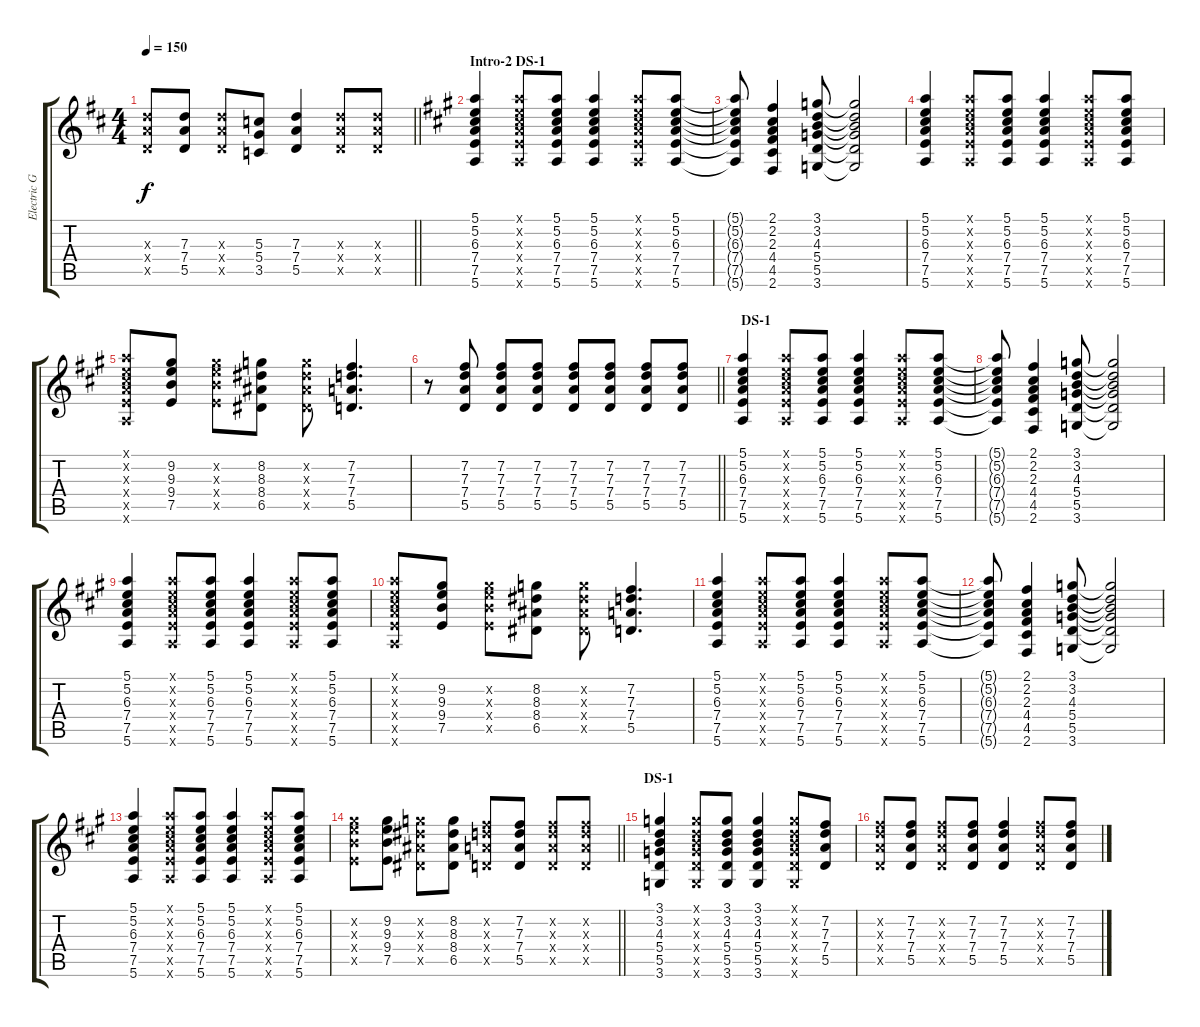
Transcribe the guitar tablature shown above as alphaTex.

\track ("Electric Guitar" "Electric G") {instrument overdrivenguitar}
\staff {score tabs}
\tuning (E4 B3 G3 D3 A2 E2) {hide}
\ts (4 4)
\tempo 150
\clef g2
\barLineRight lightlight
\ks d
(7.3{x} 7.4{x} 5.5{x}).8{dy f} (7.3 7.4 5.5).8 (7.3{x} 7.4{x} 5.5{x}).8 (5.3 5.4 3.5).8 (7.3 7.4 5.5).4 (7.3{x} 7.4{x} 5.5{x}).8 (7.3{x} 7.4{x} 5.5{x}).8 |
\section ("" "Intro-2 DS-1")
\ks a
(5.1 5.2 6.3 7.4 7.5 5.6).4 (5.1{x} 5.2{x} 6.3{x} 7.4{x} 7.5{x} 5.6{x}).8 (5.1 5.2 6.3 7.4 7.5 5.6).8 (5.1 5.2 6.3 7.4 7.5 5.6).4 (5.1{x} 5.2{x} 6.3{x} 7.4{x} 7.5{x} 5.6{x}).8 (5.1 5.2 6.3 7.4 7.5 5.6).8 |
(5.1{t} 5.2{t} 6.3{t} 7.4{t} 7.5{t} 5.6{t}).8 (2.1 2.2 2.3 4.4 4.5 2.6).4 (3.1 3.2 4.3 5.4 5.5 3.6).8 (3.1{t} 3.2{t} 4.3{t} 5.4{t} 5.5{t} 3.6{t}).2 |
(5.1 5.2 6.3 7.4 7.5 5.6).4 (5.1{x} 5.2{x} 6.3{x} 7.4{x} 7.5{x} 5.6{x}).8 (5.1 5.2 6.3 7.4 7.5 5.6).8 (5.1 5.2 6.3 7.4 7.5 5.6).4 (5.1{x} 5.2{x} 6.3{x} 7.4{x} 7.5{x} 5.6{x}).8 (5.1 5.2 6.3 7.4 7.5 5.6).8 |
(5.1{x} 5.2{x} 6.3{x} 7.4{x} 7.5{x} 5.6{x}).8 (9.2 9.3 9.4 7.5).8 (9.2{x} 9.3{x} 9.4{x} 7.5{x}).8 (8.2 8.3 8.4 6.5).8 (8.2{x} 8.3{x} 8.4{x} 6.5{x}).8 (7.2 7.3 7.4 5.5).4{d} |
\barLineRight lightlight
r.8 (7.2 7.3 7.4 5.5).8 (7.2 7.3 7.4 5.5).8 (7.2 7.3 7.4 5.5).8 (7.2 7.3 7.4 5.5).8 (7.2 7.3 7.4 5.5).8 (7.2 7.3 7.4 5.5).8 (7.2 7.3 7.4 5.5).8 |
\section ("" " DS-1")
(5.1 5.2 6.3 7.4 7.5 5.6).4 (5.1{x} 5.2{x} 6.3{x} 7.4{x} 7.5{x} 5.6{x}).8 (5.1 5.2 6.3 7.4 7.5 5.6).8 (5.1 5.2 6.3 7.4 7.5 5.6).4 (5.1{x} 5.2{x} 6.3{x} 7.4{x} 7.5{x} 5.6{x}).8 (5.1 5.2 6.3 7.4 7.5 5.6).8 |
(5.1{t} 5.2{t} 6.3{t} 7.4{t} 7.5{t} 5.6{t}).8 (2.1 2.2 2.3 4.4 4.5 2.6).4 (3.1 3.2 4.3 5.4 5.5 3.6).8 (3.1{t} 3.2{t} 4.3{t} 5.4{t} 5.5{t} 3.6{t}).2 |
(5.1 5.2 6.3 7.4 7.5 5.6).4 (5.1{x} 5.2{x} 6.3{x} 7.4{x} 7.5{x} 5.6{x}).8 (5.1 5.2 6.3 7.4 7.5 5.6).8 (5.1 5.2 6.3 7.4 7.5 5.6).4 (5.1{x} 5.2{x} 6.3{x} 7.4{x} 7.5{x} 5.6{x}).8 (5.1 5.2 6.3 7.4 7.5 5.6).8 |
(5.1{x} 5.2{x} 6.3{x} 7.4{x} 7.5{x} 5.6{x}).8 (9.2 9.3 9.4 7.5).8 (9.2{x} 9.3{x} 9.4{x} 7.5{x}).8 (8.2 8.3 8.4 6.5).8 (8.2{x} 8.3{x} 8.4{x} 6.5{x}).8 (7.2 7.3 7.4 5.5).4{d} |
(5.1 5.2 6.3 7.4 7.5 5.6).4 (5.1{x} 5.2{x} 6.3{x} 7.4{x} 7.5{x} 5.6{x}).8 (5.1 5.2 6.3 7.4 7.5 5.6).8 (5.1 5.2 6.3 7.4 7.5 5.6).4 (5.1{x} 5.2{x} 6.3{x} 7.4{x} 7.5{x} 5.6{x}).8 (5.1 5.2 6.3 7.4 7.5 5.6).8 |
(5.1{t} 5.2{t} 6.3{t} 7.4{t} 7.5{t} 5.6{t}).8 (2.1 2.2 2.3 4.4 4.5 2.6).4 (3.1 3.2 4.3 5.4 5.5 3.6).8 (3.1{t} 3.2{t} 4.3{t} 5.4{t} 5.5{t} 3.6{t}).2 |
(5.1 5.2 6.3 7.4 7.5 5.6).4 (5.1{x} 5.2{x} 6.3{x} 7.4{x} 7.5{x} 5.6{x}).8 (5.1 5.2 6.3 7.4 7.5 5.6).8 (5.1 5.2 6.3 7.4 7.5 5.6).4 (5.1{x} 5.2{x} 6.3{x} 7.4{x} 7.5{x} 5.6{x}).8 (5.1 5.2 6.3 7.4 7.5 5.6).8 |
\barLineRight lightlight
(9.2{x} 9.3{x} 9.4{x} 7.5{x}).8 (9.2 9.3 9.4 7.5).8 (8.2{x} 8.3{x} 8.4{x} 6.5{x}).8 (8.2 8.3 8.4 6.5).8 (7.2{x} 7.3{x} 7.4{x} 5.5{x}).8 (7.2 7.3 7.4 5.5).8 (7.2{x} 7.3{x} 7.4{x} 5.5{x}).8 (7.2{x} 7.3{x} 7.4{x} 5.5{x}).8 |
\section ("" "DS-1")
(3.1 3.2 4.3 5.4 5.5 3.6).4 (3.1{x} 3.2{x} 4.3{x} 5.4{x} 5.5{x} 3.6{x}).8 (3.1 3.2 4.3 5.4 5.5 3.6).8 (3.1 3.2 4.3 5.4 5.5 3.6).4 (3.1{x} 3.2{x} 4.3{x} 5.4{x} 5.5{x} 3.6{x}).8 (7.2 7.3 7.4 5.5).8 |
(7.2{x} 7.3{x} 7.4{x} 5.5{x}).8 (7.2 7.3 7.4 5.5).8 (7.2{x} 7.3{x} 7.4{x} 5.5{x}).8 (7.2 7.3 7.4 5.5).8 (7.2 7.3 7.4 5.5).4 (7.2{x} 7.3{x} 7.4{x} 5.5{x}).8 (7.2 7.3 7.4 5.5).8
